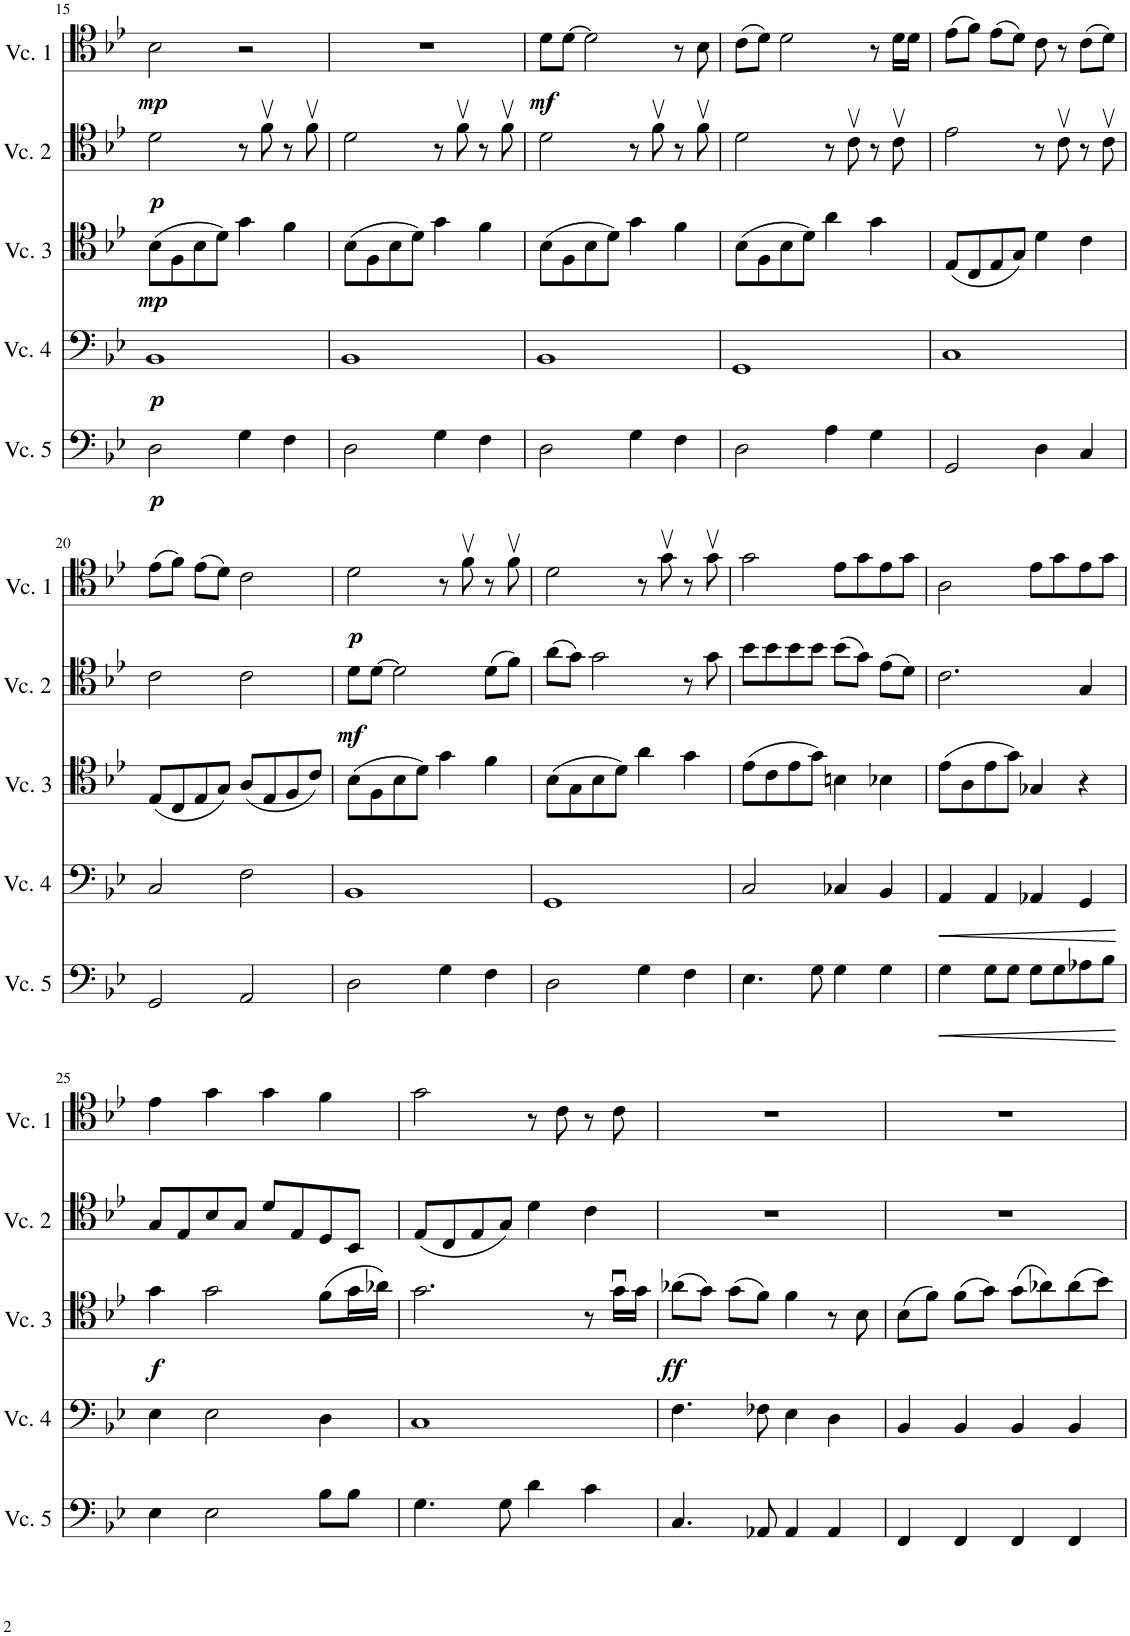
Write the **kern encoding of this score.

**kern	**dynam	**kern	**dynam	**kern	**dynam	**kern	**dynam	**kern	**dynam
*part5	*part5	*part4	*part4	*part3	*part3	*part2	*part2	*part1	*part1
*staff5	*staff5	*staff4	*staff4	*staff3	*staff3	*staff2	*staff2	*staff1	*staff1
*I"Cello 5	*	*I"Cello 4	*	*I"Cello 3	*	*I"Cello 2	*	*I"Cello 1	*
!!LO:PB:g=z
*clefF4	*	*clefF4	*	*clefC4	*	*clefC4	*	*clefC4	*
*k[b-e-]	*	*k[b-e-]	*	*k[b-e-]	*	*k[b-e-]	*	*k[b-e-]	*
*M4/4	*	*M4/4	*	*M4/4	*	*M4/4	*	*M4/4	*
=15	=15	=15	=15	=15	=15	=15	=15	=15	=15
!	!LO:DY:b	!	!LO:DY:b	!	!LO:DY:b	!	!LO:DY:b	!	!LO:DY:b
2D\	p	1BB-	p	(8B-\L	mp	2d\	p	2B-\	mp
.	.	.	.	8F\	.	.	.	.	.
.	.	.	.	8B-\	.	.	.	.	.
.	.	.	.	8d\J)	.	.	.	.	.
4G\	.	.	.	4g\	.	8r	.	2r	.
.	.	.	.	.	.	8fv\	.	.	.
4F\	.	.	.	4f\	.	8r	.	.	.
.	.	.	.	.	.	8fv\	.	.	.
=16	=16	=16	=16	=16	=16	=16	=16	=16	=16
2D\	.	1BB-	.	(8B-\L	.	2d\	.	1r	.
.	.	.	.	8F\	.	.	.	.	.
.	.	.	.	8B-\	.	.	.	.	.
.	.	.	.	8d\J)	.	.	.	.	.
4G\	.	.	.	4g\	.	8r	.	.	.
.	.	.	.	.	.	8fv\	.	.	.
4F\	.	.	.	4f\	.	8r	.	.	.
.	.	.	.	.	.	8fv\	.	.	.
=17	=17	=17	=17	=17	=17	=17	=17	=17	=17
!	!	!	!	!	!	!	!	!	!LO:DY:b
2D\	.	1BB-	.	(8B-\L	.	2d\	.	8d\L	mf
.	.	.	.	8F\	.	.	.	[8d\J	.
.	.	.	.	8B-\	.	.	.	2d\]	.
.	.	.	.	8d\J)	.	.	.	.	.
4G\	.	.	.	4g\	.	8r	.	.	.
.	.	.	.	.	.	8fv\	.	.	.
4F\	.	.	.	4f\	.	8r	.	8r	.
.	.	.	.	.	.	8fv\	.	8B-\	.
=18	=18	=18	=18	=18	=18	=18	=18	=18	=18
2D\	.	1GG	.	(8B-\L	.	2d\	.	(8c\L	.
.	.	.	.	8F\	.	.	.	8d\J)	.
.	.	.	.	8B-\	.	.	.	2d\	.
.	.	.	.	8d\J)	.	.	.	.	.
4A\	.	.	.	4a\	.	8r	.	.	.
.	.	.	.	.	.	8cv\	.	.	.
4G\	.	.	.	4g\	.	8r	.	8r	.
.	.	.	.	.	.	8cv\	.	16d\LL	.
.	.	.	.	.	.	.	.	16d\JJ	.
=19	=19	=19	=19	=19	=19	=19	=19	=19	=19
2GG/	.	1C	.	(8E-/L	.	2e-\	.	(8e-\L	.
.	.	.	.	8C/	.	.	.	8f\J)	.
.	.	.	.	8E-/	.	.	.	(8e-\L	.
.	.	.	.	8G/J)	.	.	.	8d\J)	.
4D\	.	.	.	4d\	.	8r	.	8c\	.
.	.	.	.	.	.	8cv\	.	8r	.
4C/	.	.	.	4c\	.	8r	.	(8c\L	.
.	.	.	.	.	.	8cv\	.	8d\J)	.
!!LO:LB:g=z
=20	=20	=20	=20	=20	=20	=20	=20	=20	=20
2GG/	.	2C/	.	(8E-/L	.	2c\	.	(8e-\L	.
.	.	.	.	8C/	.	.	.	8f\J)	.
.	.	.	.	8E-/	.	.	.	(8e-\L	.
.	.	.	.	8G/J)	.	.	.	8d\J)	.
2AA/	.	2F\	.	(8A/L	.	2c\	.	2c\	.
.	.	.	.	8E-/	.	.	.	.	.
.	.	.	.	8F/	.	.	.	.	.
.	.	.	.	8c/J)	.	.	.	.	.
=21	=21	=21	=21	=21	=21	=21	=21	=21	=21
!	!	!	!	!	!	!	!LO:DY:b	!	!LO:DY:b
2D\	.	1BB-	.	(8B-\L	.	8d\L	mf	2d\	p
.	.	.	.	8F\	.	[8d\J	.	.	.
.	.	.	.	8B-\	.	2d\]	.	.	.
.	.	.	.	8d\J)	.	.	.	.	.
4G\	.	.	.	4g\	.	.	.	8r	.
.	.	.	.	.	.	.	.	8fv\	.
4F\	.	.	.	4f\	.	(8d\L	.	8r	.
.	.	.	.	.	.	8f\J)	.	8fv\	.
=22	=22	=22	=22	=22	=22	=22	=22	=22	=22
2D\	.	1GG	.	(8B-\L	.	(8a\L	.	2d\	.
.	.	.	.	8G\	.	8g\J)	.	.	.
.	.	.	.	8B-\	.	2g\	.	.	.
.	.	.	.	8d\J)	.	.	.	.	.
4G\	.	.	.	4a\	.	.	.	8r	.
.	.	.	.	.	.	.	.	8gv\	.
4F\	.	.	.	4g\	.	8r	.	8r	.
.	.	.	.	.	.	8g\	.	8gv\	.
=23	=23	=23	=23	=23	=23	=23	=23	=23	=23
4.E-\	.	2C/	.	(8e-\L	.	8b-\L	.	2g\	.
.	.	.	.	8c\	.	8b-\	.	.	.
.	.	.	.	8e-\	.	8b-\	.	.	.
8G\	.	.	.	8g\J)	.	8b-\J	.	.	.
4G\	.	4C-X/	.	4Bn\	.	(8b-\L	.	8e-\L	.
.	.	.	.	.	.	8g\J)	.	8g\	.
4G\	.	4BB-/	.	4B-X\	.	(8e-\L	.	8e-\	.
.	.	.	.	.	.	8d\J)	.	8g\J	.
=24	=24	=24	=24	=24	=24	=24	=24	=24	=24
!	!LO:HP:b	!	!LO:HP:b	!	!	!	!	!	!
4G\	<	4AA/	<	(8e-\L	.	2.c\	.	2A\	.
.	.	.	.	8A\	.	.	.	.	.
8G\L	.	4AA/	.	8e-\	.	.	.	.	.
8G\J	.	.	.	8g\J)	.	.	.	.	.
8G\L	.	4AA-X/	.	4G-X/	.	.	.	8e-\L	.
8G\	.	.	.	.	.	.	.	8g\	.
8A-X\	.	4GG/	.	4r	.	4G/	.	8e-\	.
8B-\J	.	.	.	.	.	.	.	8g\J	.
.	[	.	[	.	.	.	.	.	.
!!LO:LB:g=z
=25	=25	=25	=25	=25	=25	=25	=25	=25	=25
!	!	!	!	!	!LO:DY:b	!	!	!	!
4E-\	.	4E-\	.	4g\	f	8G/L	.	4e-\	.
.	.	.	.	.	.	8E-/	.	.	.
2E-\	.	2E-\	.	2g\	.	8B-/	.	4g\	.
.	.	.	.	.	.	8G/J	.	.	.
.	.	.	.	.	.	8d/L	.	4g\	.
.	.	.	.	.	.	8E-/	.	.	.
8B-\L	.	4D\	.	(8f\L	.	8D/	.	4f\	.
8B-\J	.	.	.	16g\L	.	8BB-/J	.	.	.
.	.	.	.	16a-X\JJ)	.	.	.	.	.
=26	=26	=26	=26	=26	=26	=26	=26	=26	=26
4.G\	.	1C	.	2.g\	.	(8E-/L	.	2g\	.
.	.	.	.	.	.	8C/	.	.	.
.	.	.	.	.	.	8E-/	.	.	.
8G\	.	.	.	.	.	8G/J)	.	.	.
4d\	.	.	.	.	.	4d\	.	8r	.
.	.	.	.	.	.	.	.	8c\	.
4c\	.	.	.	8r	.	4c\	.	8r	.
.	.	.	.	16gu\LL	.	.	.	8c\	.
.	.	.	.	16g\JJ	.	.	.	.	.
=27	=27	=27	=27	=27	=27	=27	=27	=27	=27
!	!	!	!	!	!LO:DY:b	!	!	!	!
4.C/	.	4.F\	.	(8a-X\L	ff	1r	.	1r	.
.	.	.	.	8g\J)	.	.	.	.	.
.	.	.	.	(8g\L	.	.	.	.	.
8AA-X/	.	8F-X\	.	8f\J)	.	.	.	.	.
4AA-/	.	4E-\	.	4f\	.	.	.	.	.
4AA-/	.	4D\	.	8r	.	.	.	.	.
.	.	.	.	8B-\	.	.	.	.	.
=28	=28	=28	=28	=28	=28	=28	=28	=28	=28
4FF/	.	4BB-/	.	(8B-\L	.	1r	.	1r	.
.	.	.	.	8f\J)	.	.	.	.	.
4FF/	.	4BB-/	.	(8f\L	.	.	.	.	.
.	.	.	.	8g\J)	.	.	.	.	.
4FF/	.	4BB-/	.	(8g\L	.	.	.	.	.
.	.	.	.	8a-X\)	.	.	.	.	.
4FF/	.	4BB-/	.	(8a-\	.	.	.	.	.
.	.	.	.	8b-\J)	.	.	.	.	.
=	=	=	=	=	=	=	=	=	=
*-	*-	*-	*-	*-	*-	*-	*-	*-	*-
